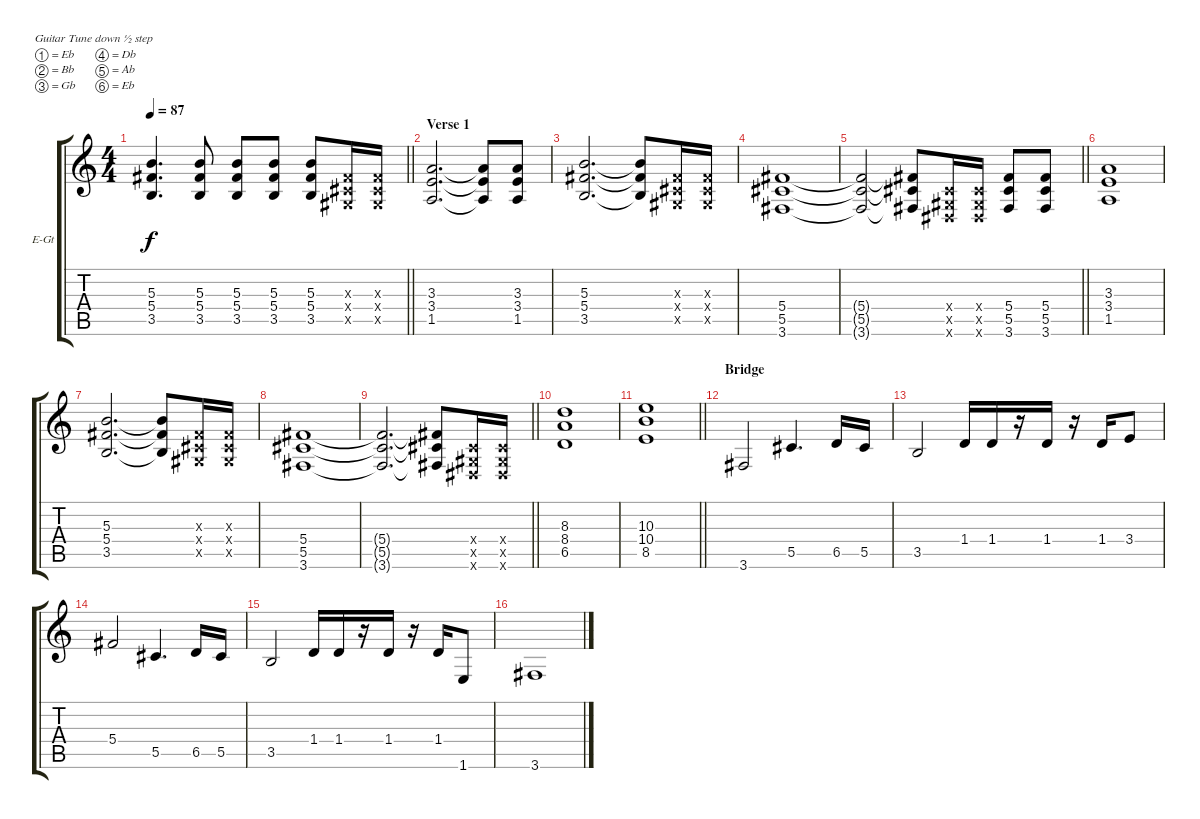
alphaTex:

\bracketExtendMode groupsimilarinstruments
\firstSystemTrackNameOrientation horizontal
\otherSystemsTrackNameOrientation horizontal
\track ("Izzy (Rhythm Guitar)" "E-Gt") {instrument overdrivenguitar}
\staff {score tabs}
\tuning (Eb4 Bb3 Gb3 Db3 Ab2 Eb2)
\ts (4 4)
\tempo 87
\clef g2
\barLineRight lightlight
\ks c
(5.3{t} 5.4{t} 3.5{t}).4{d dy f} (5.3 5.4 3.5).8 (5.3 5.4 3.5).8 (5.3 5.4 3.5).8 (5.3 5.4 3.5).8 (0.3{x} 0.4{x} 0.5{x}).16 (0.3{x} 0.4{x} 0.5{x}).16 |
\section ("" "Verse 1")
(3.3 3.4 1.5).2{d} (3.3{t} 3.4{t} 1.5{t}).8 (3.3 3.4 1.5).8 |
(5.3 5.4 3.5).2{d} (5.3{t} 5.4{t} 3.5{t}).8 (0.3{x} 0.4{x} 0.5{x}).16 (0.3{x} 0.4{x} 0.5{x}).16 |
(5.4 5.5 3.6).1 |
\barLineRight lightlight
(5.4{t} 5.5{t} 3.6{t}).2 (5.4{t} 5.5{t} 3.6{t}).8 (0.4{x} 0.5{x} 0.6{x}).16 (0.4{x} 0.5{x} 0.6{x}).16 (5.4 5.5 3.6).8 (5.4 5.5 3.6).8 |
(3.3 3.4 1.5).1 |
(5.3 5.4 3.5).2{d} (5.3{t} 5.4{t} 3.5{t}).8 (0.3{x} 0.4{x} 0.5{x}).16 (0.3{x} 0.4{x} 0.5{x}).16 |
(5.4 5.5 3.6).1 |
\barLineRight lightlight
(5.4{t} 5.5{t} 3.6{t}).2{d} (5.4{t} 5.5{t} 3.6{t}).8 (0.4{x} 0.5{x} 0.6{x}).16 (0.4{x} 0.5{x} 0.6{x}).16 |
(8.3 8.4 6.5).1 |
\barLineRight lightlight
(10.3 10.4 8.5).1 |
\section ("" "Bridge")
3.6.2 5.5.4{d} 6.5.16 5.5.16 |
3.5.2 1.4.16 1.4.16 r.16 1.4.16 r.16 1.4.16 3.4.8 |
5.4.2 5.5.4{d} 6.5.16 5.5.16 |
3.5.2 1.4.16 1.4.16 r.16 1.4.16 r.16 1.4.16 1.6.8 |
3.6.1
